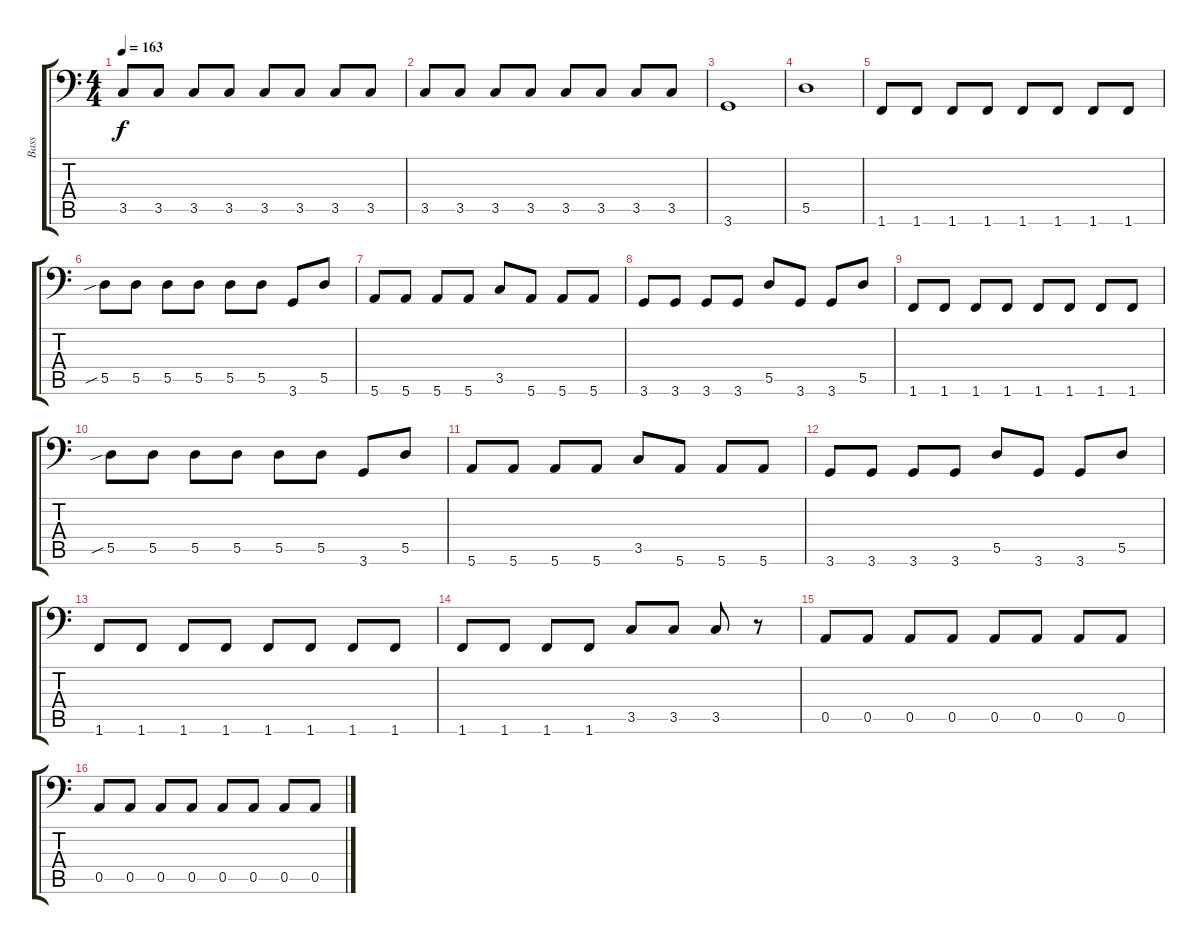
\track ("Bass" "Bass") {instrument electricbassfinger}
\staff {score tabs}
\tuning (E3 B2 G2 D2 A1 E1) {hide}
\ts (4 4)
\tempo 163
\clef f4
\ks c
3.5.8{dy f} 3.5.8 3.5.8 3.5.8 3.5.8 3.5.8 3.5.8 3.5.8 |
3.5.8 3.5.8 3.5.8 3.5.8 3.5.8 3.5.8 3.5.8 3.5.8 |
3.6.1 |
5.5.1 |
1.6.8 1.6.8 1.6.8 1.6.8 1.6.8 1.6.8 1.6.8 1.6.8 |
5.5{sib}.8 5.5.8 5.5.8 5.5.8 5.5.8 5.5.8 3.6.8 5.5.8 |
5.6.8 5.6.8 5.6.8 5.6.8 3.5.8 5.6.8 5.6.8 5.6.8 |
3.6.8 3.6.8 3.6.8 3.6.8 5.5.8 3.6.8 3.6.8 5.5.8 |
1.6.8 1.6.8 1.6.8 1.6.8 1.6.8 1.6.8 1.6.8 1.6.8 |
5.5{sib}.8 5.5.8 5.5.8 5.5.8 5.5.8 5.5.8 3.6.8 5.5.8 |
5.6.8 5.6.8 5.6.8 5.6.8 3.5.8 5.6.8 5.6.8 5.6.8 |
3.6.8 3.6.8 3.6.8 3.6.8 5.5.8 3.6.8 3.6.8 5.5.8 |
1.6.8 1.6.8 1.6.8 1.6.8 1.6.8 1.6.8 1.6.8 1.6.8 |
1.6.8 1.6.8 1.6.8 1.6.8 3.5.8 3.5.8 3.5.8 r.8 |
0.5.8 0.5.8 0.5.8 0.5.8 0.5.8 0.5.8 0.5.8 0.5.8 |
0.5.8 0.5.8 0.5.8 0.5.8 0.5.8 0.5.8 0.5.8 0.5.8
